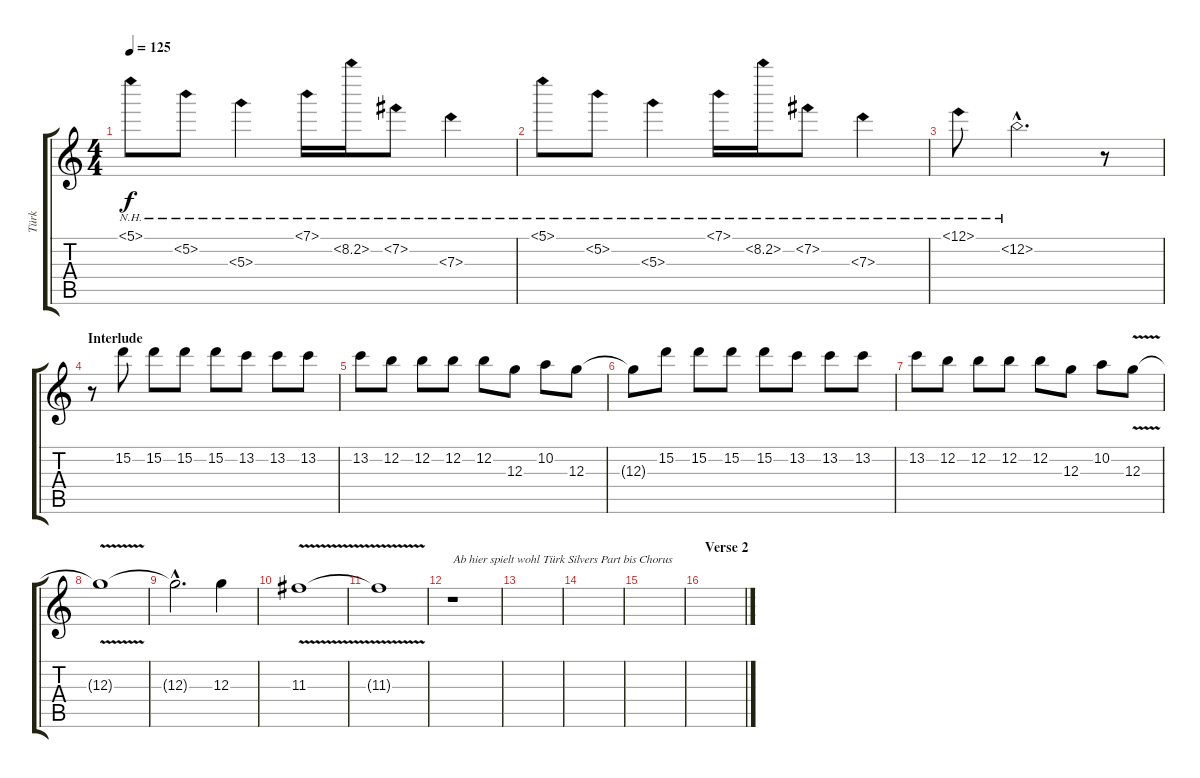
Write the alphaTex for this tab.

\track ("Türk" "Türk") {instrument distortionguitar}
\staff {score tabs}
\tuning (E4 B3 G3 D3 A2 E2) {hide}
\ts (4 4)
\tempo 125
\clef g2
\ks c
5.1{nh}.8{dy f} 5.2{nh}.8 5.3{nh}.4 7.1{nh}.16 8.2{nh}.16 7.2{nh}.8 7.3{nh}.4 |
5.1{nh}.8 5.2{nh}.8 5.3{nh}.4 7.1{nh}.16 8.2{nh}.16 7.2{nh}.8 7.3{nh}.4 |
12.1{nh}.8 12.2{nh hac}.2{d} r.8 |
\section ("" "Interlude")
r.8 15.2.8 15.2.8 15.2.8 15.2.8 13.2.8 13.2.8 13.2.8 |
13.2.8 12.2.8 12.2.8 12.2.8 12.2.8 12.3.8 10.2.8 12.3.8 |
12.3{t}.8 15.2.8 15.2.8 15.2.8 15.2.8 13.2.8 13.2.8 13.2.8 |
13.2.8 12.2.8 12.2.8 12.2.8 12.2.8 12.3.8 10.2.8 12.3{v}.8 |
12.3{t}.1 |
12.3{hac t}.2{d} 12.3.4 |
11.3{v}.1{volume 0} |
11.3{t}.1 |
r.1{txt "Ab hier spielt wohl Türk Silvers Part bis Chorus" volume 13} |
|
|
|
\section ("" "Verse 2")
